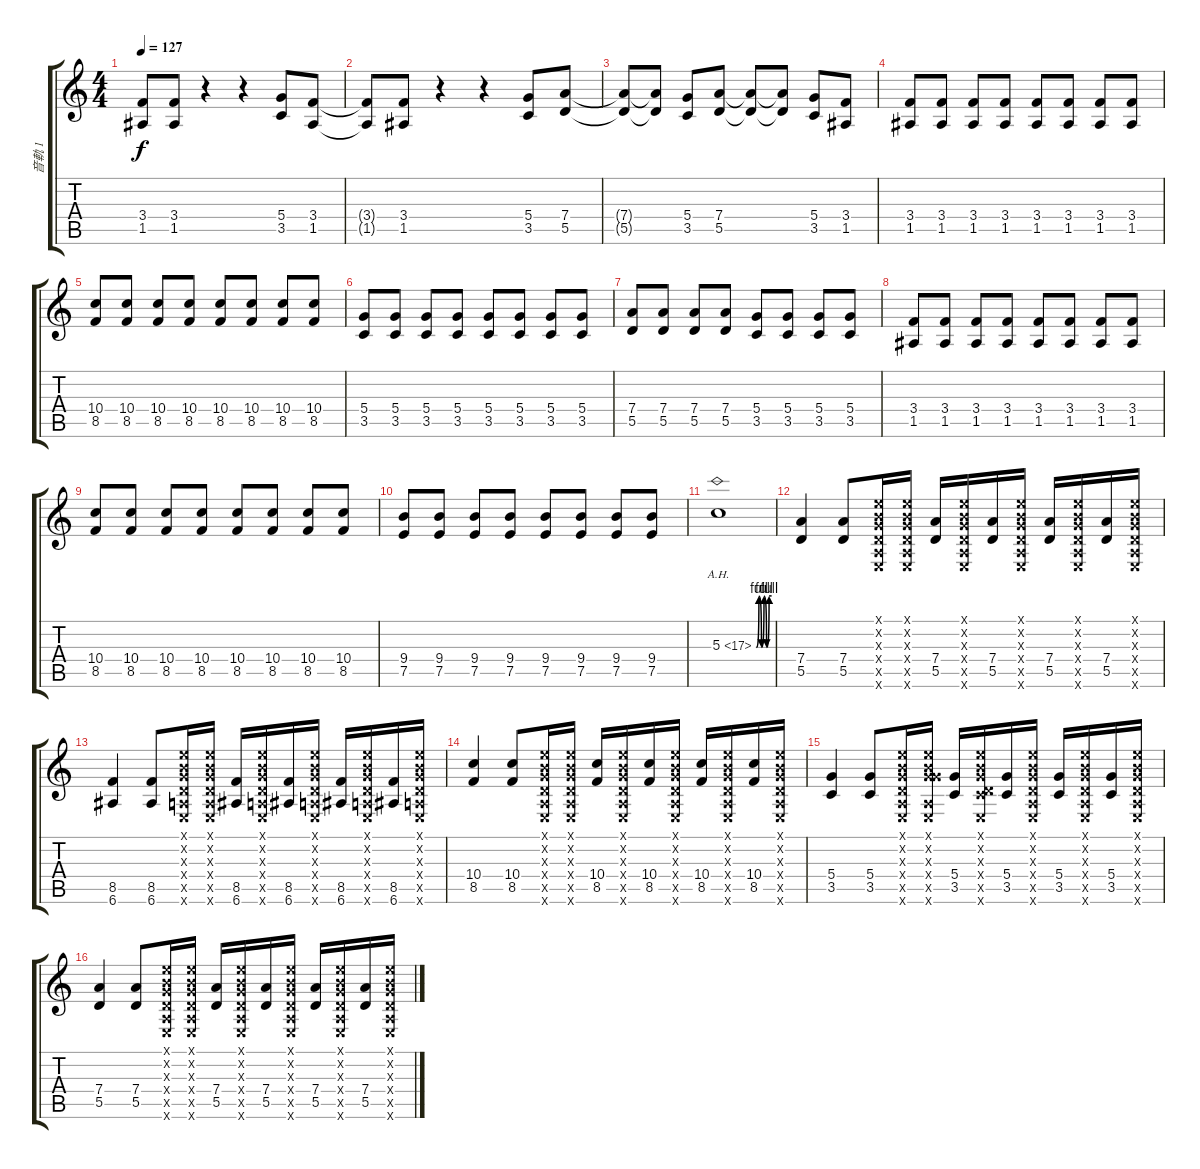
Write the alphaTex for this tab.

\track ("音軌 1" "音軌 1") {instrument distortionguitar}
\staff {score tabs}
\tuning (E4 B3 G3 D3 A2 E2) {hide}
\ts (4 4)
\tempo 127
\clef g2
\ks c
(3.4{t} 1.5{t}).8{dy f} (3.4 1.5).8 r.4 r.4 (5.4 3.5).8 (3.4 1.5).8 |
(3.4{t} 1.5{t}).8 (3.4 1.5).8 r.4 r.4 (5.4 3.5).8 (7.4 5.5).8 |
(7.4{t} 5.5{t}).8 (7.4{t} 5.5{t}).8 (5.4 3.5).8 (7.4 5.5).8 (7.4{t} 5.5{t}).8 (7.4{t} 5.5{t}).8 (5.4 3.5).8 (3.4 1.5).8 |
(3.4 1.5).8 (3.4 1.5).8 (3.4 1.5).8 (3.4 1.5).8 (3.4 1.5).8 (3.4 1.5).8 (3.4 1.5).8 (3.4 1.5).8 |
(10.4 8.5).8 (10.4 8.5).8 (10.4 8.5).8 (10.4 8.5).8 (10.4 8.5).8 (10.4 8.5).8 (10.4 8.5).8 (10.4 8.5).8 |
(5.4 3.5).8 (5.4 3.5).8 (5.4 3.5).8 (5.4 3.5).8 (5.4 3.5).8 (5.4 3.5).8 (5.4 3.5).8 (5.4 3.5).8 |
(7.4 5.5).8 (7.4 5.5).8 (7.4 5.5).8 (7.4 5.5).8 (5.4 3.5).8 (5.4 3.5).8 (5.4 3.5).8 (5.4 3.5).8 |
(3.4 1.5).8 (3.4 1.5).8 (3.4 1.5).8 (3.4 1.5).8 (3.4 1.5).8 (3.4 1.5).8 (3.4 1.5).8 (3.4 1.5).8 |
(10.4 8.5).8 (10.4 8.5).8 (10.4 8.5).8 (10.4 8.5).8 (10.4 8.5).8 (10.4 8.5).8 (10.4 8.5).8 (10.4 8.5).8 |
(9.4 7.5).8 (9.4 7.5).8 (9.4 7.5).8 (9.4 7.5).8 (9.4 7.5).8 (9.4 7.5).8 (9.4 7.5).8 (9.4 7.5).8 |
5.3{be (custom 0 0 10 4 20 0 30 4 40 0 50 4 60 4) ah 12}.1 |
(7.4 5.5).4 (7.4 5.5).8 (0.1{x} 0.2{x} 0.3{x} 0.4{x} 0.5{x} 0.6{x}).16 (0.1{x} 0.2{x} 0.3{x} 0.4{x} 0.5{x} 0.6{x}).16 (7.4 5.5).16 (0.1{x} 0.2{x} 0.3{x} 0.4{x} 0.5{x} 0.6{x}).16 (7.4 5.5).16 (0.1{x} 0.2{x} 0.3{x} 0.4{x} 0.5{x} 0.6{x}).16 (7.4 5.5).16 (0.1{x} 0.2{x} 0.3{x} 0.4{x} 0.5{x} 0.6{x}).16 (7.4 5.5).16 (0.1{x} 0.2{x} 0.3{x} 0.4{x} 0.5{x} 0.6{x}).16 |
(8.5 6.6).4 (8.5 6.6).8 (0.1{x} 0.2{x} 0.3{x} 0.4{x} 0.5{x} 0.6{x}).16 (0.1{x} 0.2{x} 0.3{x} 0.4{x} 0.5{x} 0.6{x}).16 (8.5 6.6).16 (0.1{x} 0.2{x} 0.3{x} 0.4{x} 0.5{x} 0.6{x}).16 (8.5 6.6).16 (0.1{x} 0.2{x} 0.3{x} 0.4{x} 0.5{x} 0.6{x}).16 (8.5 6.6).16 (0.1{x} 0.2{x} 0.3{x} 0.4{x} 0.5{x} 0.6{x}).16 (8.5 6.6).16 (0.1{x} 0.2{x} 0.3{x} 0.4{x} 0.5{x} 0.6{x}).16 |
(10.4 8.5).4 (10.4 8.5).8 (0.1{x} 0.2{x} 0.3{x} 0.4{x} 0.5{x} 0.6{x}).16 (0.1{x} 0.2{x} 0.3{x} 0.4{x} 0.5{x} 0.6{x}).16 (10.4 8.5).16 (0.1{x} 0.2{x} 0.3{x} 0.4{x} 0.5{x} 0.6{x}).16 (10.4 8.5).16 (0.1{x} 0.2{x} 0.3{x} 0.4{x} 0.5{x} 0.6{x}).16 (10.4 8.5).16 (0.1{x} 0.2{x} 0.3{x} 0.4{x} 0.5{x} 0.6{x}).16 (10.4 8.5).16 (0.1{x} 0.2{x} 0.3{x} 0.4{x} 0.5{x} 0.6{x}).16 |
(5.4 3.5).4 (5.4 3.5).8 (0.1{x} 0.2{x} 0.3{x} 0.4{x} 0.5{x} 0.6{x}).16 (0.1{x} 0.2{x} 0.3{x} 5.4{x} 0.5{x} 0.6{x}).16 (5.4 3.5).16 (0.1{x} 0.2{x} 0.3{x} 0.4{x} 3.5{x} 0.6{x}).16 (5.4 3.5).16 (0.1{x} 0.2{x} 0.3{x} 0.4{x} 0.5{x} 0.6{x}).16 (5.4 3.5).16 (0.1{x} 0.2{x} 0.3{x} 0.4{x} 0.5{x} 0.6{x}).16 (5.4 3.5).16 (0.1{x} 0.2{x} 0.3{x} 0.4{x} 0.5{x} 0.6{x}).16 |
(7.4 5.5).4 (7.4 5.5).8 (0.1{x} 0.2{x} 0.3{x} 0.4{x} 0.5{x} 0.6{x}).16 (0.1{x} 0.2{x} 0.3{x} 0.4{x} 0.5{x} 0.6{x}).16 (7.4 5.5).16 (0.1{x} 0.2{x} 0.3{x} 0.4{x} 0.5{x} 0.6{x}).16 (7.4 5.5).16 (0.1{x} 0.2{x} 0.3{x} 0.4{x} 0.5{x} 0.6{x}).16 (7.4 5.5).16 (0.1{x} 0.2{x} 0.3{x} 0.4{x} 0.5{x} 0.6{x}).16 (7.4 5.5).16 (0.1{x} 0.2{x} 0.3{x} 0.4{x} 0.5{x} 0.6{x}).16
